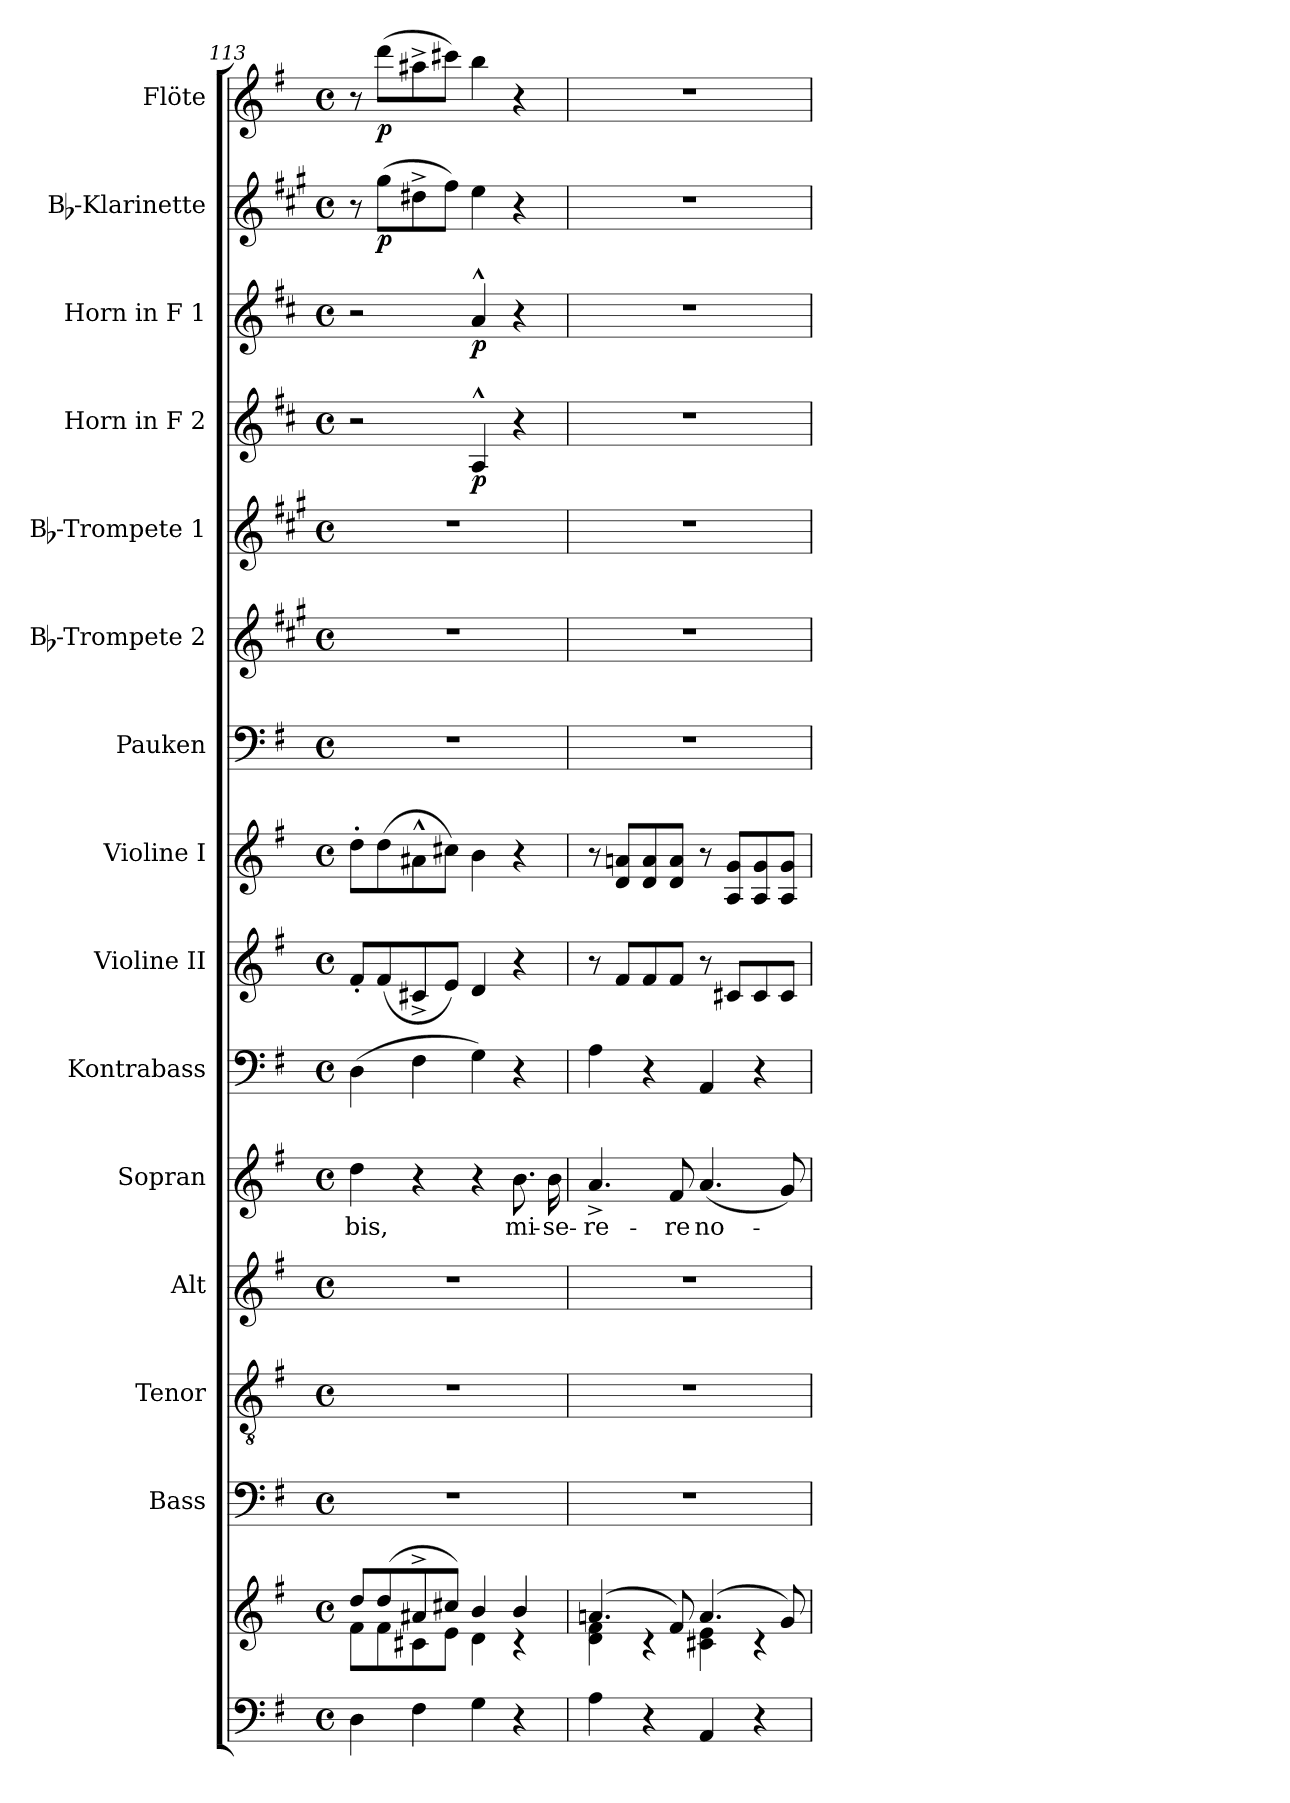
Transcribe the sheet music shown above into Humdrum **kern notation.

**kern	**kern	**kern	**kern	**kern	**kern	**text	**kern	**kern	**kern	**kern	**kern	**kern	**kern	**dynam	**kern	**dynam	**kern	**dynam	**kern	**dynam
*part15	*part15	*part14	*part13	*part12	*part11	*part11	*part10	*part9	*part8	*part7	*part6	*part5	*part4	*part4	*part3	*part3	*part2	*part2	*part1	*part1
*staff16	*staff15	*staff14	*staff13	*staff12	*staff11	*staff11	*staff10	*staff9	*staff8	*staff7	*staff6	*staff5	*staff4	*staff4	*staff3	*staff3	*staff2	*staff2	*staff1	*staff1
*	*	*I"Bass	*I"Tenor	*I"Alt	*I"Sopran	*	*I"Kontrabass	*I"Violine II	*I"Violine I	*I"Pauken	*I"Bb-Trompete 2	*I"Bb-Trompete 1	*I"Horn in F 2	*	*I"Horn in F 1	*	*I"Bb-Klarinette	*	*I"Flöte	*
*	*	*I'B.	*I'T.	*I'A.	*I'S.	*	*I'Kb.	*I'Vl. II	*I'Vl. I	*I'Pk.	*I'Bb Trp. 2	*I'Bb Trp. 1	*	*	*	*	*I'Bb Kl.	*	*I'Fl.	*
*clefF4	*clefG2	*clefF4	*clefGv2	*clefG2	*clefG2	*	*clefF4	*clefG2	*clefG2	*clefF4	*clefG2	*clefG2	*clefG2	*	*clefG2	*	*clefG2	*	*clefG2	*
*	*	*	*	*	*	*	*ITrd7c12	*	*	*	*ITrd1c2	*ITrd1c2	*ITrd4c7	*	*ITrd4c7	*	*ITrd1c2	*	*	*
*k[f#]	*k[f#]	*k[f#]	*k[f#]	*k[f#]	*k[f#]	*	*k[f#]	*k[f#]	*k[f#]	*k[f#]	*k[f#]	*k[f#]	*k[f#]	*	*k[f#]	*	*k[f#]	*	*k[f#]	*
*G:	*G:	*G:	*G:	*G:	*G:	*	*G:	*G:	*G:	*G:	*G:	*G:	*G:	*	*G:	*	*G:	*	*G:	*
*M4/4	*M4/4	*M4/4	*M4/4	*M4/4	*M4/4	*	*M4/4	*M4/4	*M4/4	*M4/4	*M4/4	*M4/4	*M4/4	*	*M4/4	*	*M4/4	*	*M4/4	*
*met(c)	*met(c)	*met(c)	*met(c)	*met(c)	*met(c)	*	*met(c)	*met(c)	*met(c)	*met(c)	*met(c)	*met(c)	*met(c)	*	*met(c)	*	*met(c)	*	*met(c)	*
=113	=113	=113	=113	=113	=113	=113	=113	=113	=113	=113	=113	=113	=113	=113	=113	=113	=113	=113	=113	=113
*	*^	*	*	*	*	*	*	*	*	*	*	*	*	*	*	*	*	*	*	*
!	!	!	!	!	!	!	!LO:LY:b	!	!	!	!	!	!	!	!	!	!	!	!	!	!
4D\	8dd/L	8f#\L	1r	1r	1r	4dd\	-bis,	(>4DD\	8f#'</L	8dd'>\L	1r	1r	1r	2r	.	2r	.	8r	.	8r	.
!	!	!	!	!	!	!	!	!	!	!	!	!	!	!	!	!	!	!	!LO:DY:b	!	!LO:DY:b
.	(>8dd/	8f#\	.	.	.	.	.	.	(<8f#/	(>8dd\	.	.	.	.	.	.	.	(>8ff#\L	p	(>8ddd\L	p
4F#\	8a#X^>/	8c#X\	.	.	.	4r	.	4FF#\	8c#X^</	8a#X^^>\	.	.	.	.	.	.	.	8cc#X^>\	.	8aa#X^>\	.
.	8cc#X/J)	8e\J	.	.	.	.	.	.	8e/J)	8cc#X\J)	.	.	.	.	.	.	.	8ee\J)	.	8ccc#X\J)	.
!	!	!	!	!	!	!	!	!	!	!	!	!	!	!	!LO:DY:b	!	!LO:DY:b	!	!	!	!
4G\	4b/	4d\	.	.	.	4r	.	4GG\)	4d/	4b\	.	.	.	4D^^</	p	4d^^</	p	4dd\	.	4bb\	.
!	!	!	!	!	!	!	!LO:LY:b	!	!	!	!	!	!	!	!	!	!	!	!	!	!
4r	4b/	4rc	.	.	.	8.b\	mi-	4r	4r	4r	.	.	.	4r	.	4r	.	4r	.	4r	.
!	!	!	!	!	!	!	!LO:LY:b	!	!	!	!	!	!	!	!	!	!	!	!	!	!
.	.	.	.	.	.	16b\	-se-	.	.	.	.	.	.	.	.	.	.	.	.	.	.
=114	=114	=114	=114	=114	=114	=114	=114	=114	=114	=114	=114	=114	=114	=114	=114	=114	=114	=114	=114	=114	=114
!	!	!	!	!	!	!	!LO:LY:b	!	!	!	!	!	!	!	!	!	!	!	!	!	!
4A\	(4.an/	4d\ 4f#\	1r	1r	1r	4.a^>/	-re-	4AA\	8r	8r	1r	1r	1r	1r	.	1r	.	1r	.	1r	.
.	.	.	.	.	.	.	.	.	8f#/L	8d/ 8an/L	.	.	.	.	.	.	.	.	.	.	.
4r	.	4rB	.	.	.	.	.	4r	8f#/	8d/ 8a/	.	.	.	.	.	.	.	.	.	.	.
!	!	!	!	!	!	!	!LO:LY:b	!	!	!	!	!	!	!	!	!	!	!	!	!	!
.	8f#/)	.	.	.	.	8f#/	-re	.	8f#/J	8d/ 8a/J	.	.	.	.	.	.	.	.	.	.	.
!	!	!	!	!	!	!	!LO:LY:b	!	!	!	!	!	!	!	!	!	!	!	!	!	!
4AA/	(4.a/	4c#X\ 4e\	.	.	.	(<4.a/	no-	4AAA/	8r	8r	.	.	.	.	.	.	.	.	.	.	.
.	.	.	.	.	.	.	.	.	8c#X/L	8A/ 8g/L	.	.	.	.	.	.	.	.	.	.	.
4r	.	4rB	.	.	.	.	.	4r	8c#/	8A/ 8g/	.	.	.	.	.	.	.	.	.	.	.
.	8g/)	.	.	.	.	8g/)	.	.	8c#/J	8A/ 8g/J	.	.	.	.	.	.	.	.	.	.	.
*	*v	*v	*	*	*	*	*	*	*	*	*	*	*	*	*	*	*	*	*	*	*
=	=	=	=	=	=	=	=	=	=	=	=	=	=	=	=	=	=	=	=	=
*-	*-	*-	*-	*-	*-	*-	*-	*-	*-	*-	*-	*-	*-	*-	*-	*-	*-	*-	*-	*-
